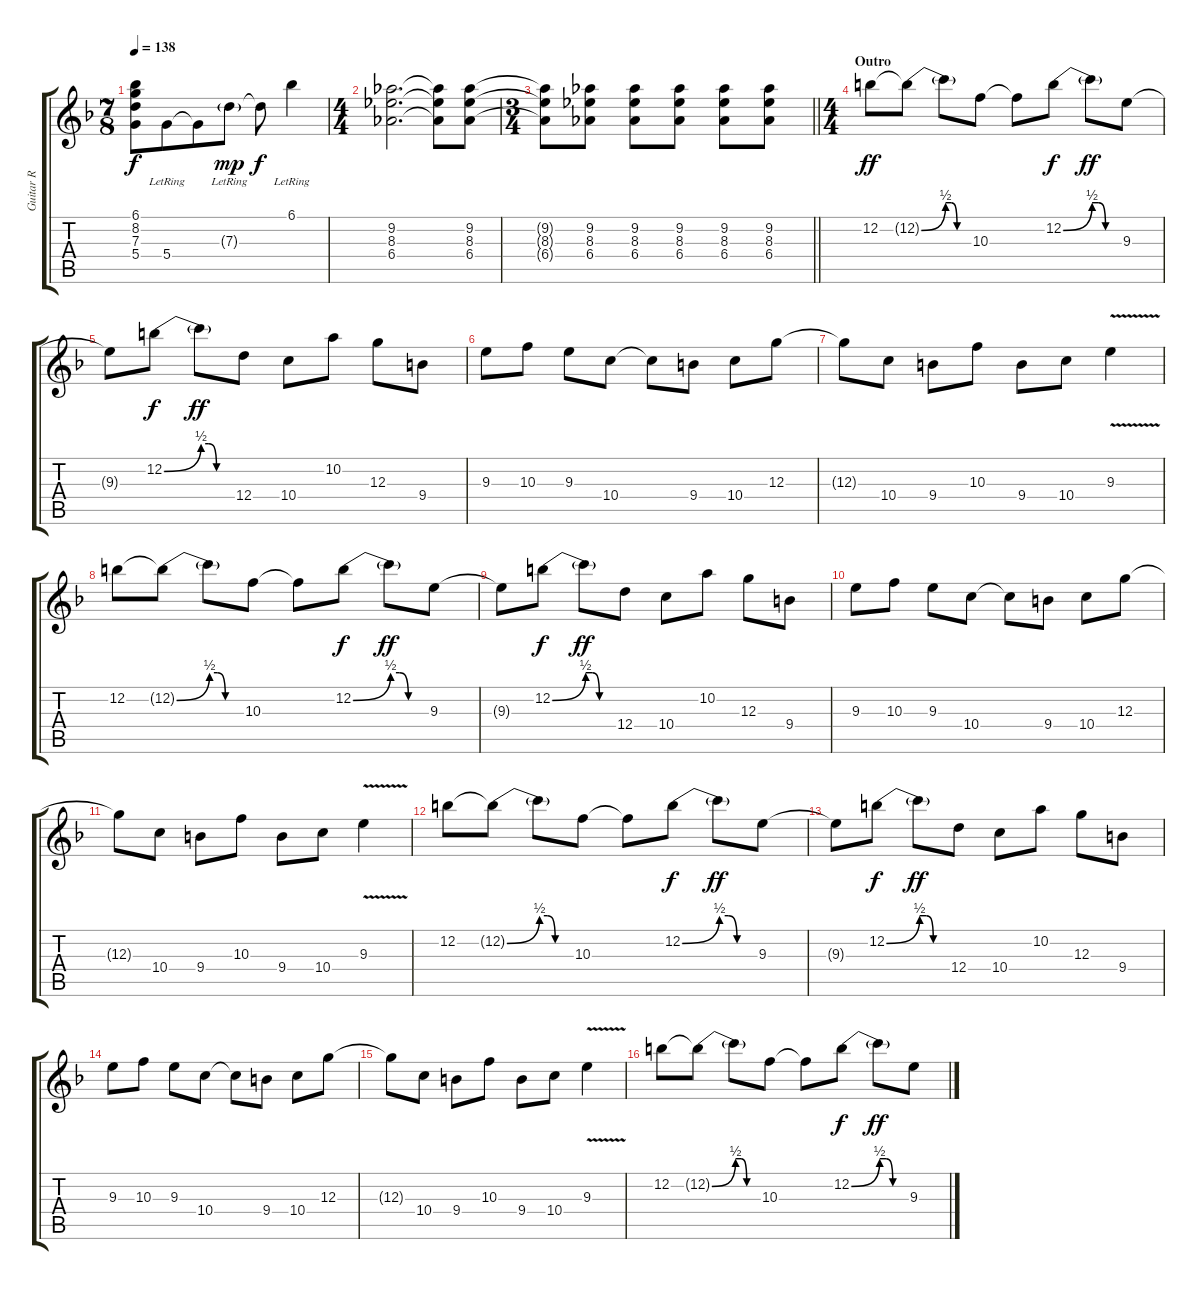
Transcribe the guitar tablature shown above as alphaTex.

\track ("Guitar R" "Guitar R") {instrument overdrivenguitar}
\staff {score tabs}
\tuning (E4 B3 G3 D3 A2 D2) {hide}
\ts (7 8)
\tempo 138
\clef g2
\ks f
(6.1{t} 8.2{t} 7.3{t} 5.4{t}).8{dy f} 5.4{lr}.8 5.4{t}.8 7.3{g lr}.8{dy mp} 7.3{t}.8{dy f} 6.1{lr}.4 |
\ts (4 4)
(9.2 8.3 6.4).2{d} (9.2{t} 8.3{t} 6.4{t}).8 (9.2 8.3 6.4).8 |
\ts (3 4)
\barLineRight lightlight
(9.2{t} 8.3{t} 6.4{t}).8 (9.2 8.3 6.4).8 (9.2 8.3 6.4).8 (9.2 8.3 6.4).8 (9.2 8.3 6.4).8 (9.2 8.3 6.4).8 |
\ts (4 4)
\section ("" "Outro")
12.2.8{dy ff instrument overdrivenguitar} 12.2{be (bend 0 0 60 2) t}.8 12.2{be (custom 0 2 15 2 30 0 60 0) t}.8 10.3.8 10.3{t}.8 12.2{be (bend 0 0 60 2)}.8{dy f} 12.2{be (custom 0 2 15 2 30 0 60 0) t}.8{dy ff} 9.3.8 |
9.3{t}.8 12.2{be (bend 0 0 60 2)}.8{dy f} 12.2{be (custom 0 2 15 2 30 0 60 0) t}.8{dy ff} 12.4.8 10.4.8 10.2.8 12.3.8 9.4.8 |
9.3.8 10.3.8 9.3.8 10.4.8 10.4{t}.8 9.4.8 10.4.8 12.3.8 |
12.3{t}.8 10.4.8 9.4.8 10.3.8 9.4.8 10.4.8 9.3{v}.4 |
12.2.8 12.2{be (bend 0 0 60 2) t}.8 12.2{be (custom 0 2 15 2 30 0 60 0) t}.8 10.3.8 10.3{t}.8 12.2{be (bend 0 0 60 2)}.8{dy f} 12.2{be (custom 0 2 15 2 30 0 60 0) t}.8{dy ff} 9.3.8 |
9.3{t}.8 12.2{be (bend 0 0 60 2)}.8{dy f} 12.2{be (custom 0 2 15 2 30 0 60 0) t}.8{dy ff} 12.4.8 10.4.8 10.2.8 12.3.8 9.4.8 |
9.3.8 10.3.8 9.3.8 10.4.8 10.4{t}.8 9.4.8 10.4.8 12.3.8 |
12.3{t}.8 10.4.8 9.4.8 10.3.8 9.4.8 10.4.8 9.3{v}.4 |
12.2.8 12.2{be (bend 0 0 60 2) t}.8 12.2{be (custom 0 2 15 2 30 0 60 0) t}.8 10.3.8 10.3{t}.8 12.2{be (bend 0 0 60 2)}.8{dy f} 12.2{be (custom 0 2 15 2 30 0 60 0) t}.8{dy ff} 9.3.8 |
9.3{t}.8 12.2{be (bend 0 0 60 2)}.8{dy f} 12.2{be (custom 0 2 15 2 30 0 60 0) t}.8{dy ff} 12.4.8 10.4.8 10.2.8 12.3.8 9.4.8 |
9.3.8 10.3.8 9.3.8 10.4.8 10.4{t}.8 9.4.8 10.4.8 12.3.8 |
12.3{t}.8 10.4.8 9.4.8 10.3.8 9.4.8 10.4.8 9.3{v}.4 |
12.2.8 12.2{be (bend 0 0 60 2) t}.8 12.2{be (custom 0 2 15 2 30 0 60 0) t}.8 10.3.8 10.3{t}.8 12.2{be (bend 0 0 60 2)}.8{dy f} 12.2{be (custom 0 2 15 2 30 0 60 0) t}.8{dy ff} 9.3.8
